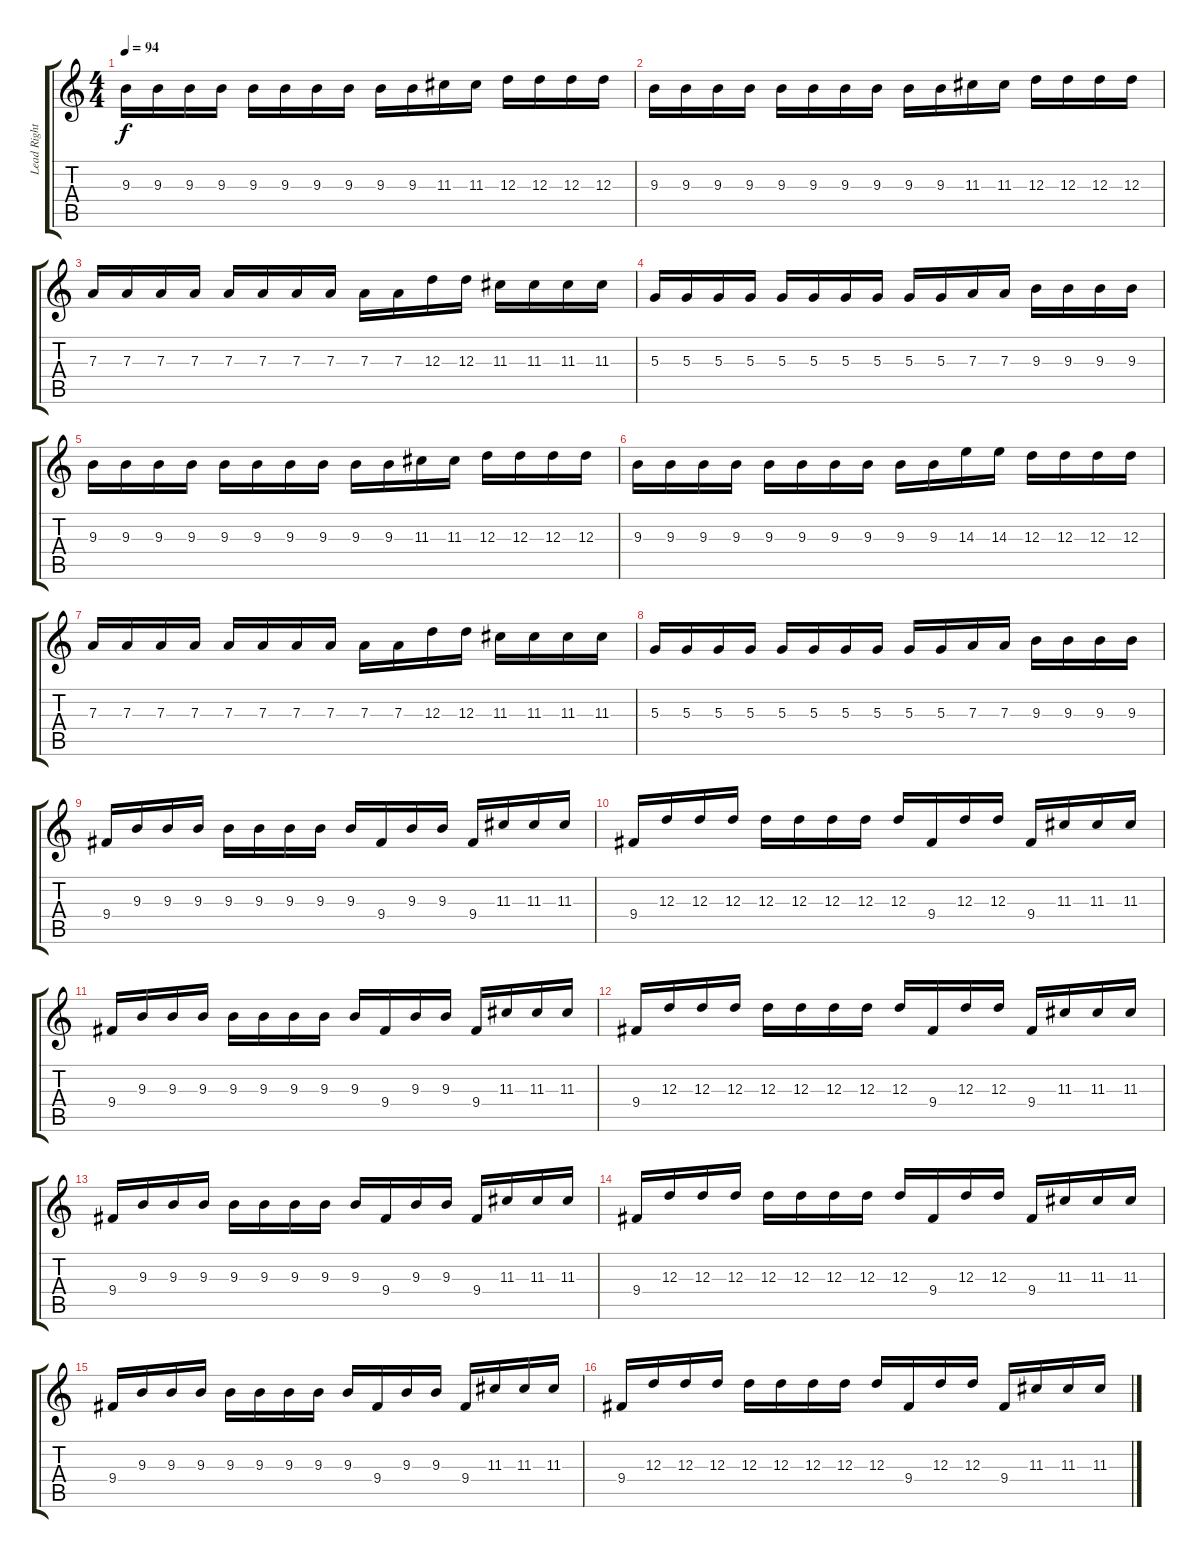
\track ("Lead Right" "Lead Right") {instrument distortionguitar}
\staff {score tabs}
\tuning (B3 Gb3 D3 A2 E2 B1) {hide}
\ts (4 4)
\tempo 94
\clef g2
\ks c
9.3.16{dy f} 9.3.16 9.3.16 9.3.16 9.3.16 9.3.16 9.3.16 9.3.16 9.3.16 9.3.16 11.3.16 11.3.16 12.3.16 12.3.16 12.3.16 12.3.16 |
9.3.16 9.3.16 9.3.16 9.3.16 9.3.16 9.3.16 9.3.16 9.3.16 9.3.16 9.3.16 11.3.16 11.3.16 12.3.16 12.3.16 12.3.16 12.3.16 |
7.3.16 7.3.16 7.3.16 7.3.16 7.3.16 7.3.16 7.3.16 7.3.16 7.3.16 7.3.16 12.3.16 12.3.16 11.3.16 11.3.16 11.3.16 11.3.16 |
5.3.16 5.3.16 5.3.16 5.3.16 5.3.16 5.3.16 5.3.16 5.3.16 5.3.16 5.3.16 7.3.16 7.3.16 9.3.16 9.3.16 9.3.16 9.3.16 |
9.3.16 9.3.16 9.3.16 9.3.16 9.3.16 9.3.16 9.3.16 9.3.16 9.3.16 9.3.16 11.3.16 11.3.16 12.3.16 12.3.16 12.3.16 12.3.16 |
9.3.16 9.3.16 9.3.16 9.3.16 9.3.16 9.3.16 9.3.16 9.3.16 9.3.16 9.3.16 14.3.16 14.3.16 12.3.16 12.3.16 12.3.16 12.3.16 |
7.3.16 7.3.16 7.3.16 7.3.16 7.3.16 7.3.16 7.3.16 7.3.16 7.3.16 7.3.16 12.3.16 12.3.16 11.3.16 11.3.16 11.3.16 11.3.16 |
5.3.16 5.3.16 5.3.16 5.3.16 5.3.16 5.3.16 5.3.16 5.3.16 5.3.16 5.3.16 7.3.16 7.3.16 9.3.16 9.3.16 9.3.16 9.3.16 |
9.4.16 9.3.16 9.3.16 9.3.16 9.3.16 9.3.16 9.3.16 9.3.16 9.3.16 9.4.16 9.3.16 9.3.16 9.4.16 11.3.16 11.3.16 11.3.16 |
9.4.16 12.3.16 12.3.16 12.3.16 12.3.16 12.3.16 12.3.16 12.3.16 12.3.16 9.4.16 12.3.16 12.3.16 9.4.16 11.3.16 11.3.16 11.3.16 |
9.4.16 9.3.16 9.3.16 9.3.16 9.3.16 9.3.16 9.3.16 9.3.16 9.3.16 9.4.16 9.3.16 9.3.16 9.4.16 11.3.16 11.3.16 11.3.16 |
9.4.16 12.3.16 12.3.16 12.3.16 12.3.16 12.3.16 12.3.16 12.3.16 12.3.16 9.4.16 12.3.16 12.3.16 9.4.16 11.3.16 11.3.16 11.3.16 |
9.4.16 9.3.16 9.3.16 9.3.16 9.3.16 9.3.16 9.3.16 9.3.16 9.3.16 9.4.16 9.3.16 9.3.16 9.4.16 11.3.16 11.3.16 11.3.16 |
9.4.16 12.3.16 12.3.16 12.3.16 12.3.16 12.3.16 12.3.16 12.3.16 12.3.16 9.4.16 12.3.16 12.3.16 9.4.16 11.3.16 11.3.16 11.3.16 |
9.4.16 9.3.16 9.3.16 9.3.16 9.3.16 9.3.16 9.3.16 9.3.16 9.3.16 9.4.16 9.3.16 9.3.16 9.4.16 11.3.16 11.3.16 11.3.16 |
9.4.16 12.3.16 12.3.16 12.3.16 12.3.16 12.3.16 12.3.16 12.3.16 12.3.16 9.4.16 12.3.16 12.3.16 9.4.16 11.3.16 11.3.16 11.3.16
